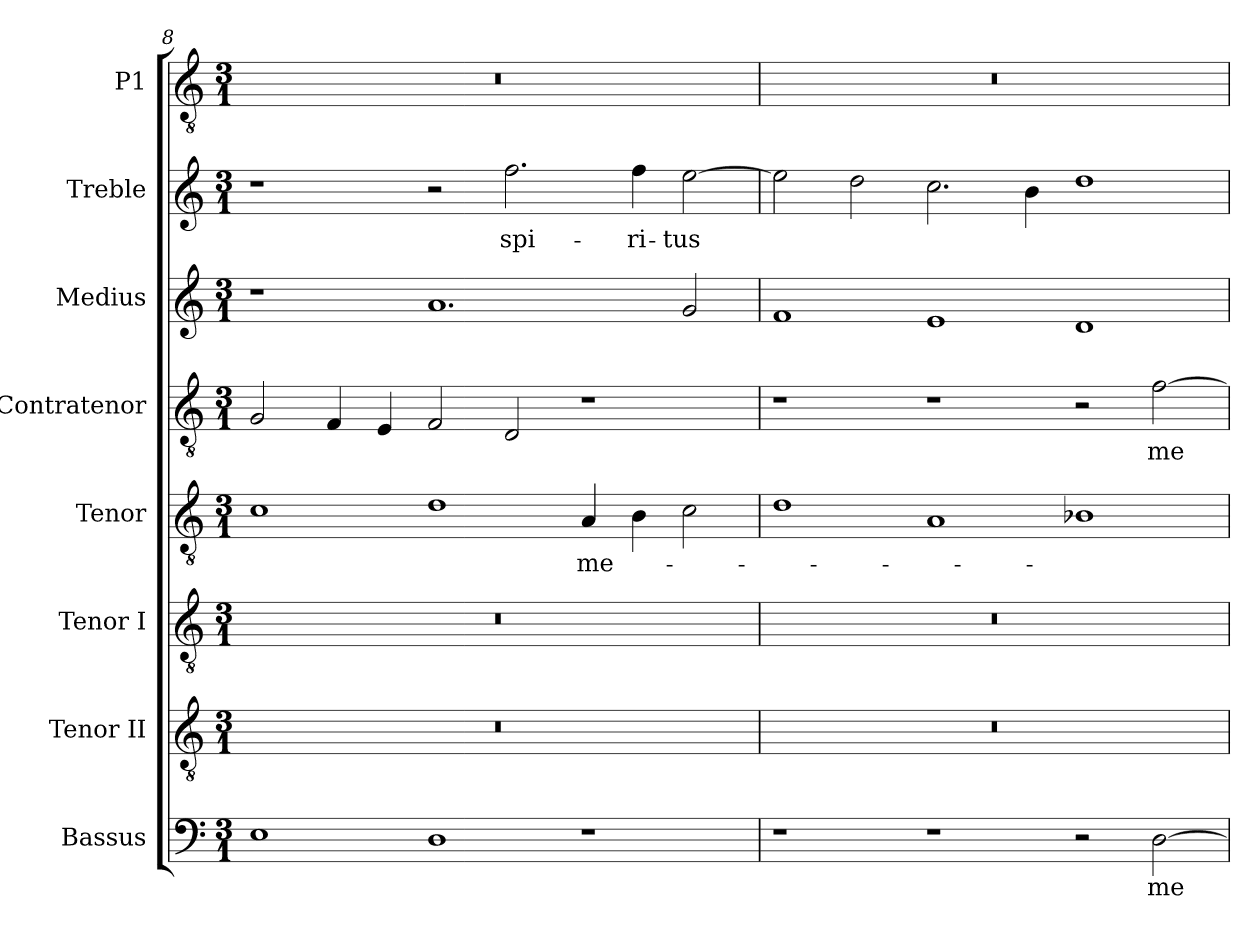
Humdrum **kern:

**kern	**text	**kern	**kern	**kern	**text	**kern	**text	**kern	**kern	**text	**kern
*part8	*part8	*part7	*part6	*part5	*part5	*part4	*part4	*part3	*part2	*part2	*part1
*staff8	*staff8	*staff7	*staff6	*staff5	*staff5	*staff4	*staff4	*staff3	*staff2	*staff2	*staff1
*I"Bassus	*	*I"Tenor II	*I"Tenor I	*I"Tenor	*	*I"Contratenor	*	*I"Medius	*I"Treble	*	*I"P1
*I'B.	*	*I'T II.	*I'T I.	*I'T.	*	*I'Ct.	*	*I'M.	*I'Tr.	*	*
*clefF4	*	*clefGv2	*clefGv2	*clefGv2	*	*clefGv2	*	*clefG2	*clefG2	*	*clefGv2
*	*	*ITrd7c12	*ITrd7c12	*ITrd7c12	*	*ITrd7c12	*	*	*	*	*ITrd7c12
*k[]	*	*k[]	*k[]	*k[]	*	*k[]	*	*k[]	*k[]	*	*k[]
*C:	*	*C:	*C:	*C:	*	*C:	*	*C:	*C:	*	*C:
*M3/1	*	*M3/1	*M3/1	*M3/1	*	*M3/1	*	*M3/1	*M3/1	*	*M3/1
=8	=8	=8	=8	=8	=8	=8	=8	=8	=8	=8	=8
!	!	!LO:N:vis=1	!LO:N:vis=1	!	!	!	!	!	!	!	!LO:N:vis=1
1Ei	.	0.r	0.r	1Ci	.	2GGi/	.	1r	1r	.	0.r
.	.	.	.	.	.	4FFi/	.	.	.	.	.
.	.	.	.	.	.	4EEi/	.	.	.	.	.
1Di	.	.	.	1Di	.	2FFi/	.	1.ai	2r	.	.
!	!	!	!	!	!	!	!	!	!	!LO:LY:b:color=#000000	!
.	.	.	.	.	.	2DDi/	.	.	2.ffi\	spi-	.
!	!	!	!	!	!LO:LY:b:color=#000000	!	!	!	!	!	!
1r	.	.	.	4AAi/	me-	1r	.	.	.	.	.
!	!	!	!	!	!	!	!	!	!	!LO:LY:b:color=#000000	!
.	.	.	.	4BBi\	.	.	.	.	4ffi\	-ri-	.
!	!	!	!	!	!	!	!	!	!	!LO:LY:b:color=#000000	!
.	.	.	.	2Ci\	.	.	.	2gi/	[>2eei\	-tus	.
=9`	=9`	=9`	=9`	=9`	=9`	=9`	=9`	=9`	=9`	=9`	=9`
!	!	!LO:N:vis=1	!LO:N:vis=1	!	!	!	!	!	!	!	!LO:N:vis=1
1r	.	0.r	0.r	1Di	.	1r	.	1fi	2eei\]	.	0.r
.	.	.	.	.	.	.	.	.	2ddi\	.	.
1r	.	.	.	1AAi	.	1r	.	1ei	2.cci\	.	.
.	.	.	.	.	.	.	.	.	4bi\	.	.
2r	.	.	.	1BB-Xi	.	2r	.	1di	1ddi	.	.
!	!LO:LY:b:color=#000000	!	!	!	!	!	!	!	!	!	!
!	!	!	!	!	!	!	!LO:LY:b:color=#000000	!	!	!	!
[>2Di\	me-	.	.	.	.	[>2Fi\	me-	.	.	.	.
=`	=`	=`	=`	=`	=`	=`	=`	=`	=`	=`	=`
*-	*-	*-	*-	*-	*-	*-	*-	*-	*-	*-	*-
